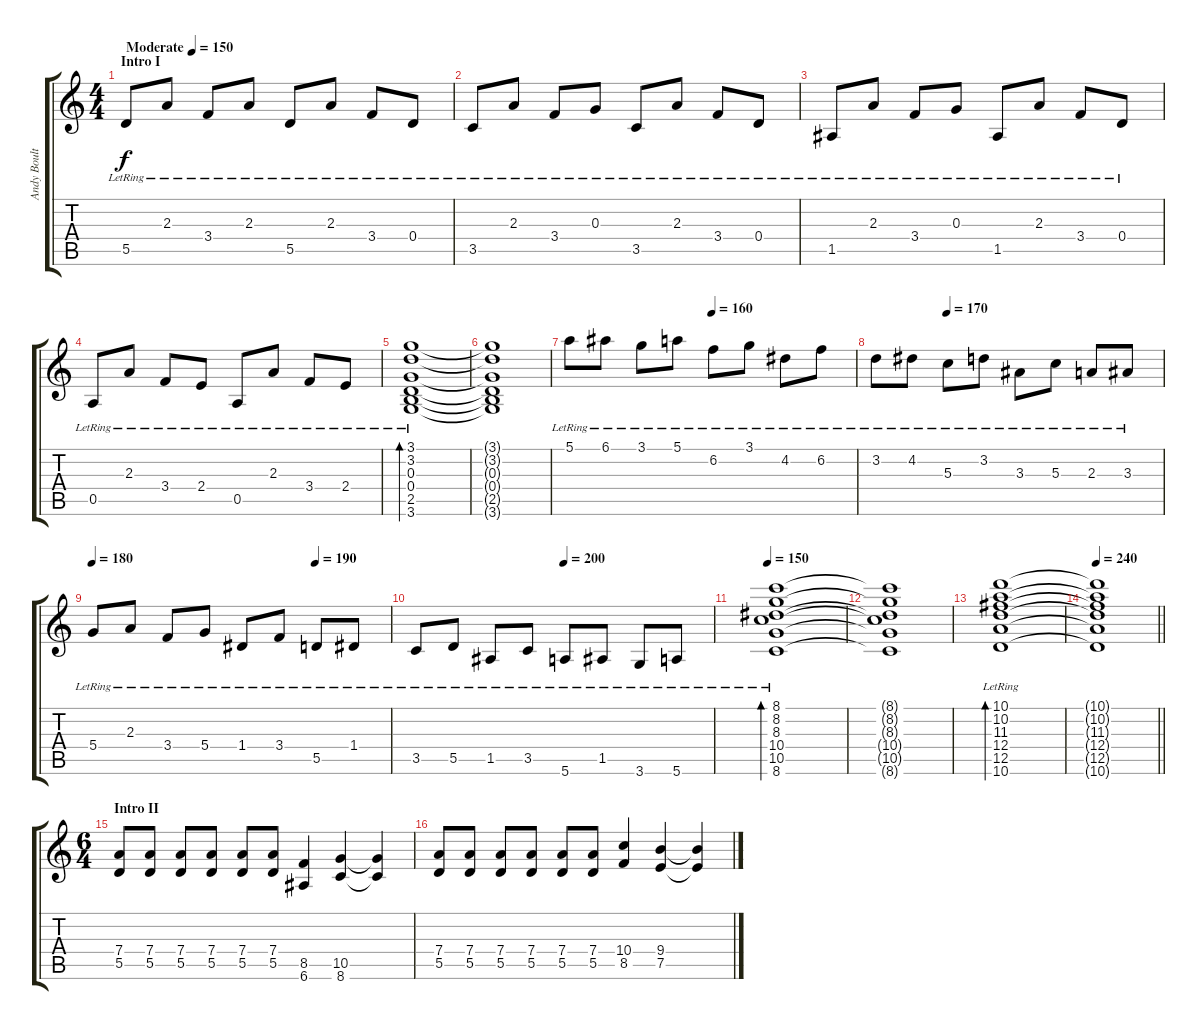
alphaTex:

\track ("Andy Boulton" "Andy Boult") {instrument distortionguitar}
\staff {score tabs}
\tuning (E4 B3 G3 D3 A2 E2) {hide}
\ts (4 4)
\section ("" "Intro I")
\tempo (150 "Moderate")
\clef g2
\ks c
5.5{lr}.8{dy f instrument electricguitarclean} 2.3{lr}.8 3.4{lr}.8 2.3{lr}.8 5.5{lr}.8 2.3{lr}.8 3.4{lr}.8 0.4{lr}.8 |
3.5{lr}.8 2.3{lr}.8 3.4{lr}.8 0.3{lr}.8 3.5{lr}.8 2.3{lr}.8 3.4{lr}.8 0.4{lr}.8 |
1.5{lr}.8 2.3{lr}.8 3.4{lr}.8 0.3{lr}.8 1.5{lr}.8 2.3{lr}.8 3.4{lr}.8 0.4{lr}.8 |
0.5{lr}.8 2.3{lr}.8 3.4{lr}.8 2.4{lr}.8 0.5{lr}.8 2.3{lr}.8 3.4{lr}.8 2.4{lr}.8 |
(3.1{lr} 3.2{lr} 0.3{lr} 0.4{lr} 2.5{lr} 3.6{lr}).1{bd 480} |
(3.1{t} 3.2{t} 0.3{t} 0.4{t} 2.5{t} 3.6{t}).1 |
\tempo (160 0.5)
5.1{lr}.8 6.1{lr}.8 3.1{lr}.8 5.1{lr}.8 6.2{lr}.8 3.1{lr}.8 4.2{lr}.8 6.2{lr}.8 |
\tempo (170 0.25)
3.2{lr}.8 4.2{lr}.8 5.3{lr}.8 3.2{lr}.8 3.3{lr}.8 5.3{lr}.8 2.3{lr}.8 3.3{lr}.8 |
\tempo 180
\tempo (190 0.75)
5.4{lr}.8 2.3{lr}.8 3.4{lr}.8 5.4{lr}.8 1.4{lr}.8 3.4{lr}.8 5.5{lr}.8 1.4{lr}.8 |
\tempo (200 0.5)
3.5{lr}.8 5.5{lr}.8 1.5{lr}.8 3.5{lr}.8 5.6{lr}.8 1.5{lr}.8 3.6{lr}.8 5.6{lr}.8 |
\tempo 150
(8.1{lr} 8.2{lr} 8.3{lr} 10.4{lr} 10.5{lr} 8.6{lr}).1{bd 480} |
(8.1{t} 8.2{t} 8.3{t} 10.4{t} 10.5{t} 8.6{t}).1 |
(10.1{lr} 10.2{lr} 11.3{lr} 12.4{lr} 12.5{lr} 10.6{lr}).1{bd 480} |
\tempo 240
\barLineRight lightlight
(10.1{t} 10.2{t} 11.3{t} 12.4{t} 12.5{t} 10.6{t}).1 |
\ts (6 4)
\section ("" "Intro II")
(7.4 5.5).8{instrument distortionguitar} (7.4 5.5).8 (7.4 5.5).8 (7.4 5.5).8 (7.4 5.5).8 (7.4 5.5).8 (8.5 6.6).4 (10.5 8.6).4 (10.5{t} 8.6{t}).4 |
(7.4 5.5).8 (7.4 5.5).8 (7.4 5.5).8 (7.4 5.5).8 (7.4 5.5).8 (7.4 5.5).8 (10.4 8.5).4 (9.4 7.5).4 (9.4{t} 7.5{t}).4
